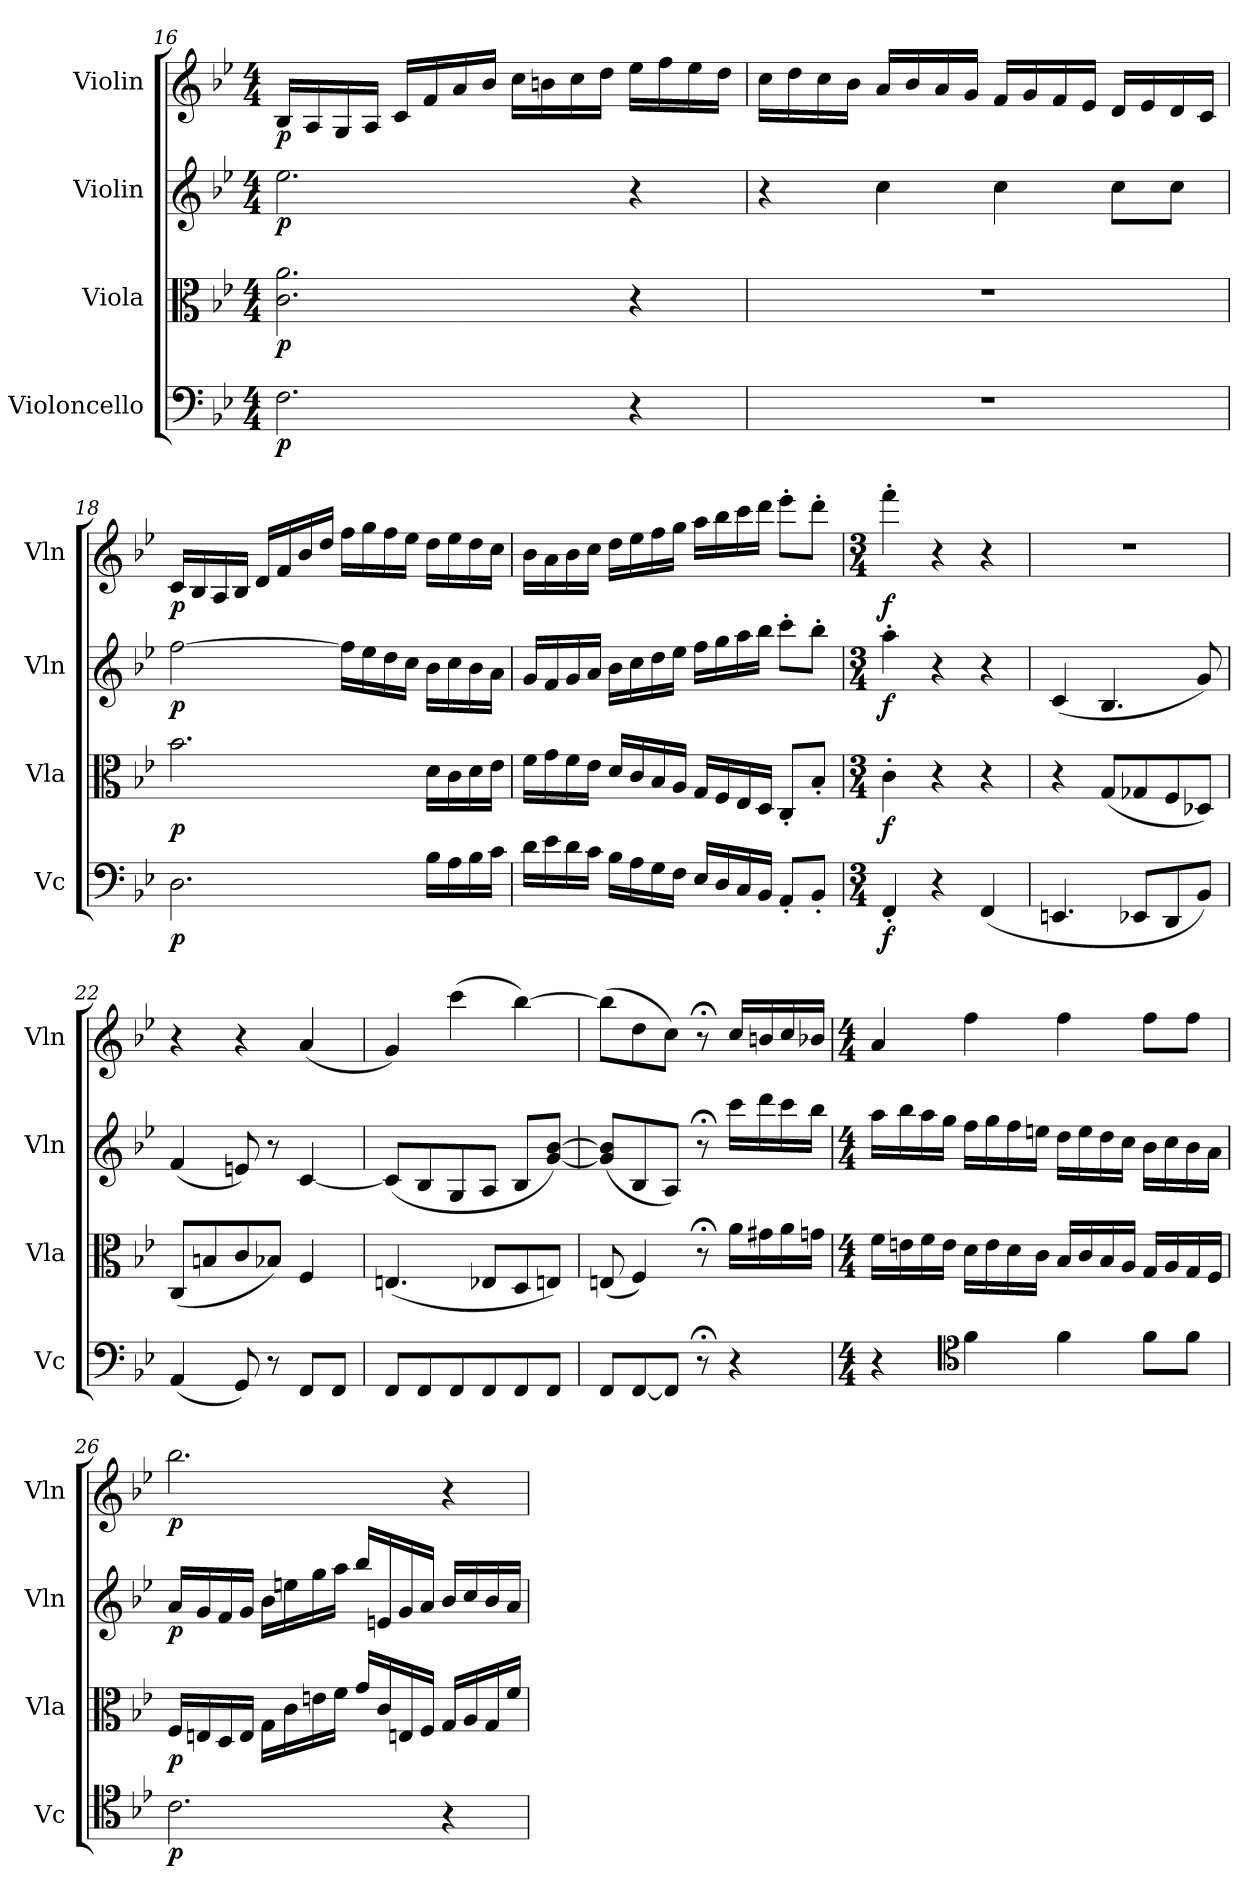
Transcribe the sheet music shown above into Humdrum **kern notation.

**kern	**dynam	**kern	**dynam	**kern	**dynam	**kern	**dynam
*part4	*part4	*part3	*part3	*part2	*part2	*part1	*part1
*staff4	*staff4	*staff3	*staff3	*staff2	*staff2	*staff1	*staff1
*I"Violoncello	*	*I"Viola	*	*I"Violin	*	*I"Violin	*
*I'Vc	*	*I'Vla	*	*I'Vln	*	*I'Vln	*
*clefF4	*	*clefC3	*	*clefG2	*	*clefG2	*
*k[b-e-]	*	*k[b-e-]	*	*k[b-e-]	*	*k[b-e-]	*
*B-:	*	*B-:	*	*B-:	*	*B-:	*
*M4/4	*	*M4/4	*	*M4/4	*	*M4/4	*
=16	=16	=16	=16	=16	=16	=16	=16
2.F\	p	2.c\ 2.a\	p	2.ee-\	p	16B-/LL	p
.	.	.	.	.	.	16A/	.
.	.	.	.	.	.	16G/	.
.	.	.	.	.	.	16A/JJ	.
.	.	.	.	.	.	16c/LL	.
.	.	.	.	.	.	16f/	.
.	.	.	.	.	.	16a/	.
.	.	.	.	.	.	16b-/JJ	.
.	.	.	.	.	.	16cc\LL	.
.	.	.	.	.	.	16bn\	.
.	.	.	.	.	.	16cc\	.
.	.	.	.	.	.	16dd\JJ	.
4r	.	4r	.	4r	.	16ee-\LL	.
.	.	.	.	.	.	16ff\	.
.	.	.	.	.	.	16ee-\	.
.	.	.	.	.	.	16dd\JJ	.
=17	=17	=17	=17	=17	=17	=17	=17
1r	.	1r	.	4r	.	16cc\LL	.
.	.	.	.	.	.	16dd\	.
.	.	.	.	.	.	16cc\	.
.	.	.	.	.	.	16b-\JJ	.
.	.	.	.	4cc\	.	16a/LL	.
.	.	.	.	.	.	16b-/	.
.	.	.	.	.	.	16a/	.
.	.	.	.	.	.	16g/JJ	.
.	.	.	.	4cc\	.	16f/LL	.
.	.	.	.	.	.	16g/	.
.	.	.	.	.	.	16f/	.
.	.	.	.	.	.	16e-/JJ	.
.	.	.	.	8cc\L	.	16d/LL	.
.	.	.	.	.	.	16e-/	.
.	.	.	.	8cc\J	.	16d/	.
.	.	.	.	.	.	16c/JJ	.
=18	=18	=18	=18	=18	=18	=18	=18
2.D\	p	2.b-\	p	[2ff\	p	16c/LL	p
.	.	.	.	.	.	16B-/	.
.	.	.	.	.	.	16A/	.
.	.	.	.	.	.	16B-/JJ	.
.	.	.	.	.	.	16d/LL	.
.	.	.	.	.	.	16f/	.
.	.	.	.	.	.	16b-/	.
.	.	.	.	.	.	16dd/JJ	.
.	.	.	.	16ff\LL]	.	16ff\LL	.
.	.	.	.	16ee-\	.	16gg\	.
.	.	.	.	16dd\	.	16ff\	.
.	.	.	.	16cc\JJ	.	16ee-\JJ	.
16B-\LL	.	16d\LL	.	16b-\LL	.	16dd\LL	.
16A\	.	16c\	.	16cc\	.	16ee-\	.
16B-\	.	16d\	.	16b-\	.	16dd\	.
16c\JJ	.	16e-\JJ	.	16a\JJ	.	16cc\JJ	.
=19	=19	=19	=19	=19	=19	=19	=19
16d\LL	.	16f\LL	.	16g/LL	.	16b-\LL	.
16e-\	.	16g\	.	16f/	.	16a\	.
16d\	.	16f\	.	16g/	.	16b-\	.
16c\JJ	.	16e-\JJ	.	16a/JJ	.	16cc\JJ	.
16B-\LL	.	16d/LL	.	16b-\LL	.	16dd\LL	.
16A\	.	16c/	.	16cc\	.	16ee-\	.
16G\	.	16B-/	.	16dd\	.	16ff\	.
16F\JJ	.	16A/JJ	.	16ee-\JJ	.	16gg\JJ	.
16E-/LL	.	16G/LL	.	16ff\LL	.	16aa\LL	.
16D/	.	16F/	.	16gg\	.	16bb-\	.
16C/	.	16E-/	.	16aa\	.	16ccc\	.
16BB-/JJ	.	16D/JJ	.	16bb-\JJ	.	16ddd\JJ	.
8AA'/L	.	8C'/L	.	8ccc'\L	.	8eee-'\L	.
8BB-'/J	.	8B-'/J	.	8bb-'\J	.	8ddd'\J	.
=20	=20	=20	=20	=20	=20	=20	=20
*M3/4	*	*M3/4	*	*M3/4	*	*M3/4	*
*	*	*	*	*	*	*MM54	*
4FF'/	f	4c'\	f	4aa'\	f	4fff'\	f
4r	.	4r	.	4r	.	4r	.
(4FF/	.	4r	.	4r	.	4r	.
=21	=21	=21	=21	=21	=21	=21	=21
4.EEn/	.	4r	.	(4c/	.	2.r	.
.	.	(8G/L	.	4.B-/	.	.	.
8EE-X/L	.	8G-X/	.	.	.	.	.
8DD/	.	8F/	.	.	.	.	.
8BB-/J)	.	8D-X/J)	.	8g/)	.	.	.
=22	=22	=22	=22	=22	=22	=22	=22
(4AA/	.	(8C/L	.	(4f/	.	4r	.
.	.	8Bn/	.	.	.	.	.
8GG/)	.	8c/	.	8en/)	.	4r	.
8r	.	8B-X/J)	.	8r	.	.	.
8FF/L	.	4F/	.	[4c/	.	(4a/	.
8FF/J	.	.	.	.	.	.	.
=23	=23	=23	=23	=23	=23	=23	=23
8FF/L	.	(4.En/	.	(8c/L]	.	4g/)	.
8FF/	.	.	.	8B-/	.	.	.
8FF/	.	.	.	8G/	.	(4ccc\	.
8FF/	.	8E-X/L	.	8A/J	.	.	.
8FF/	.	8D/	.	8B-/L	.	[4bb-\)	.
8FF/J	.	8En/J)	.	[8g/ [8b-/J)	.	.	.
=24	=24	=24	=24	=24	=24	=24	=24
*	*	*	*	*	*	*MM120	*
8FF/L	.	(8En/	.	(8g]/ 8b-]/L	.	(8bb-\L]	.
[8FF/	.	4F/)	.	8B-/	.	8dd\	.
8FF/J]	.	.	.	8A/J)	.	8cc\J)	.
8r;<	.	8r;<	.	8r;<	.	8r;<	.
4r	.	16a\LL	.	16ccc\LL	.	16cc/LL	.
.	.	16g#X\	.	16ddd\	.	16bn/	.
.	.	16a\	.	16ccc\	.	16cc/	.
.	.	16gn\JJ	.	16bb-\JJ	.	16b-X/JJ	.
=25	=25	=25	=25	=25	=25	=25	=25
*M4/4	*	*M4/4	*	*M4/4	*	*M4/4	*
4r	.	16f\LL	.	16aa\LL	.	4a/	.
.	.	16en\	.	16bb-\	.	.	.
.	.	16f\	.	16aa\	.	.	.
.	.	16e\JJ	.	16gg\JJ	.	.	.
*clefC4	*	*	*	*	*	*	*
4f\	.	16d\LL	.	16ff\LL	.	4ff\	.
.	.	16e\	.	16gg\	.	.	.
.	.	16d\	.	16ff\	.	.	.
.	.	16c\JJ	.	16een\JJ	.	.	.
4f\	.	16B-/LL	.	16dd\LL	.	4ff\	.
.	.	16c/	.	16ee\	.	.	.
.	.	16B-/	.	16dd\	.	.	.
.	.	16A/JJ	.	16cc\JJ	.	.	.
8f\L	.	16G/LL	.	16b-\LL	.	8ff\L	.
.	.	16A/	.	16cc\	.	.	.
8f\J	.	16G/	.	16b-\	.	8ff\J	.
.	.	16F/JJ	.	16a\JJ	.	.	.
=26	=26	=26	=26	=26	=26	=26	=26
2.c\	p	16F/LL	p	16a/LL	p	2.bb-\	p
.	.	16En/	.	16g/	.	.	.
.	.	16D/	.	16f/	.	.	.
.	.	16E/JJ	.	16g/JJ	.	.	.
.	.	16G\LL	.	16b-\LL	.	.	.
.	.	16c\	.	16een\	.	.	.
.	.	16en\	.	16gg\	.	.	.
.	.	16f\JJ	.	16aa\JJ	.	.	.
.	.	16g/LL	.	16bb-\LL	.	.	.
.	.	16c/	.	16en/	.	.	.
.	.	16En/	.	16g/	.	.	.
.	.	16F/JJ	.	16a/JJ	.	.	.
4r	.	16G/LL	.	16b-/LL	.	4r	.
.	.	16A/	.	16cc/	.	.	.
.	.	16G/	.	16b-/	.	.	.
.	.	16f/JJ	.	16a/JJ	.	.	.
=	=	=	=	=	=	=	=
*-	*-	*-	*-	*-	*-	*-	*-
